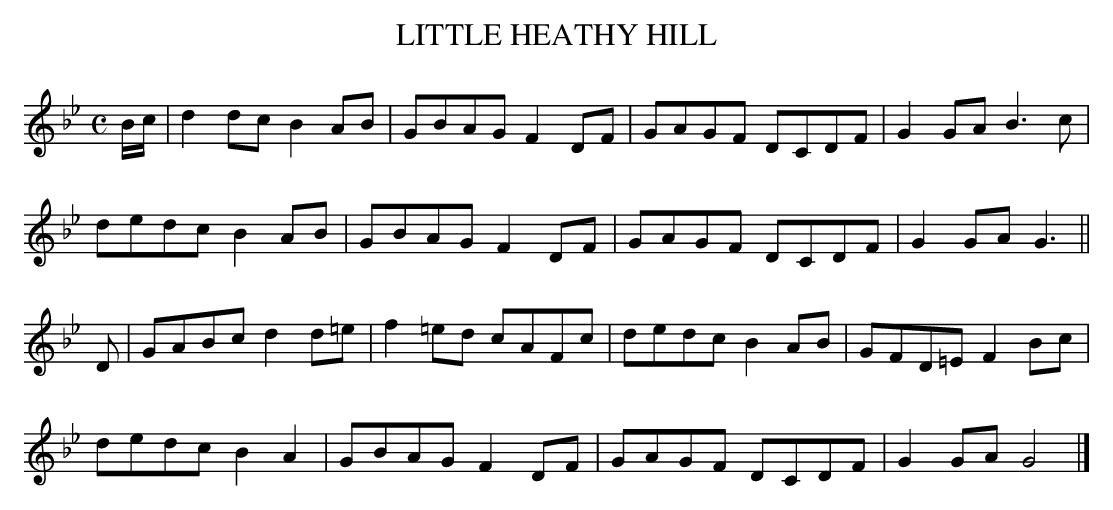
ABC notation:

X:1
T:LITTLE HEATHY HILL
Y:"moderate"
M:C
L:1/8
K:Gm
B/c/|d2dc B2AB|GBAG F2DF|GAGF DCDF|G2GA B3c|
dedc B2AB|GBAG F2DF|GAGF DCDF|G2GA G3||
D|GABc d2d=e|f2=ed cAFc|dedc B2AB|GFD=E F2Bc|
dedc B2A2|GBAG F2DF|GAGF DCDF|G2GA G4|]
